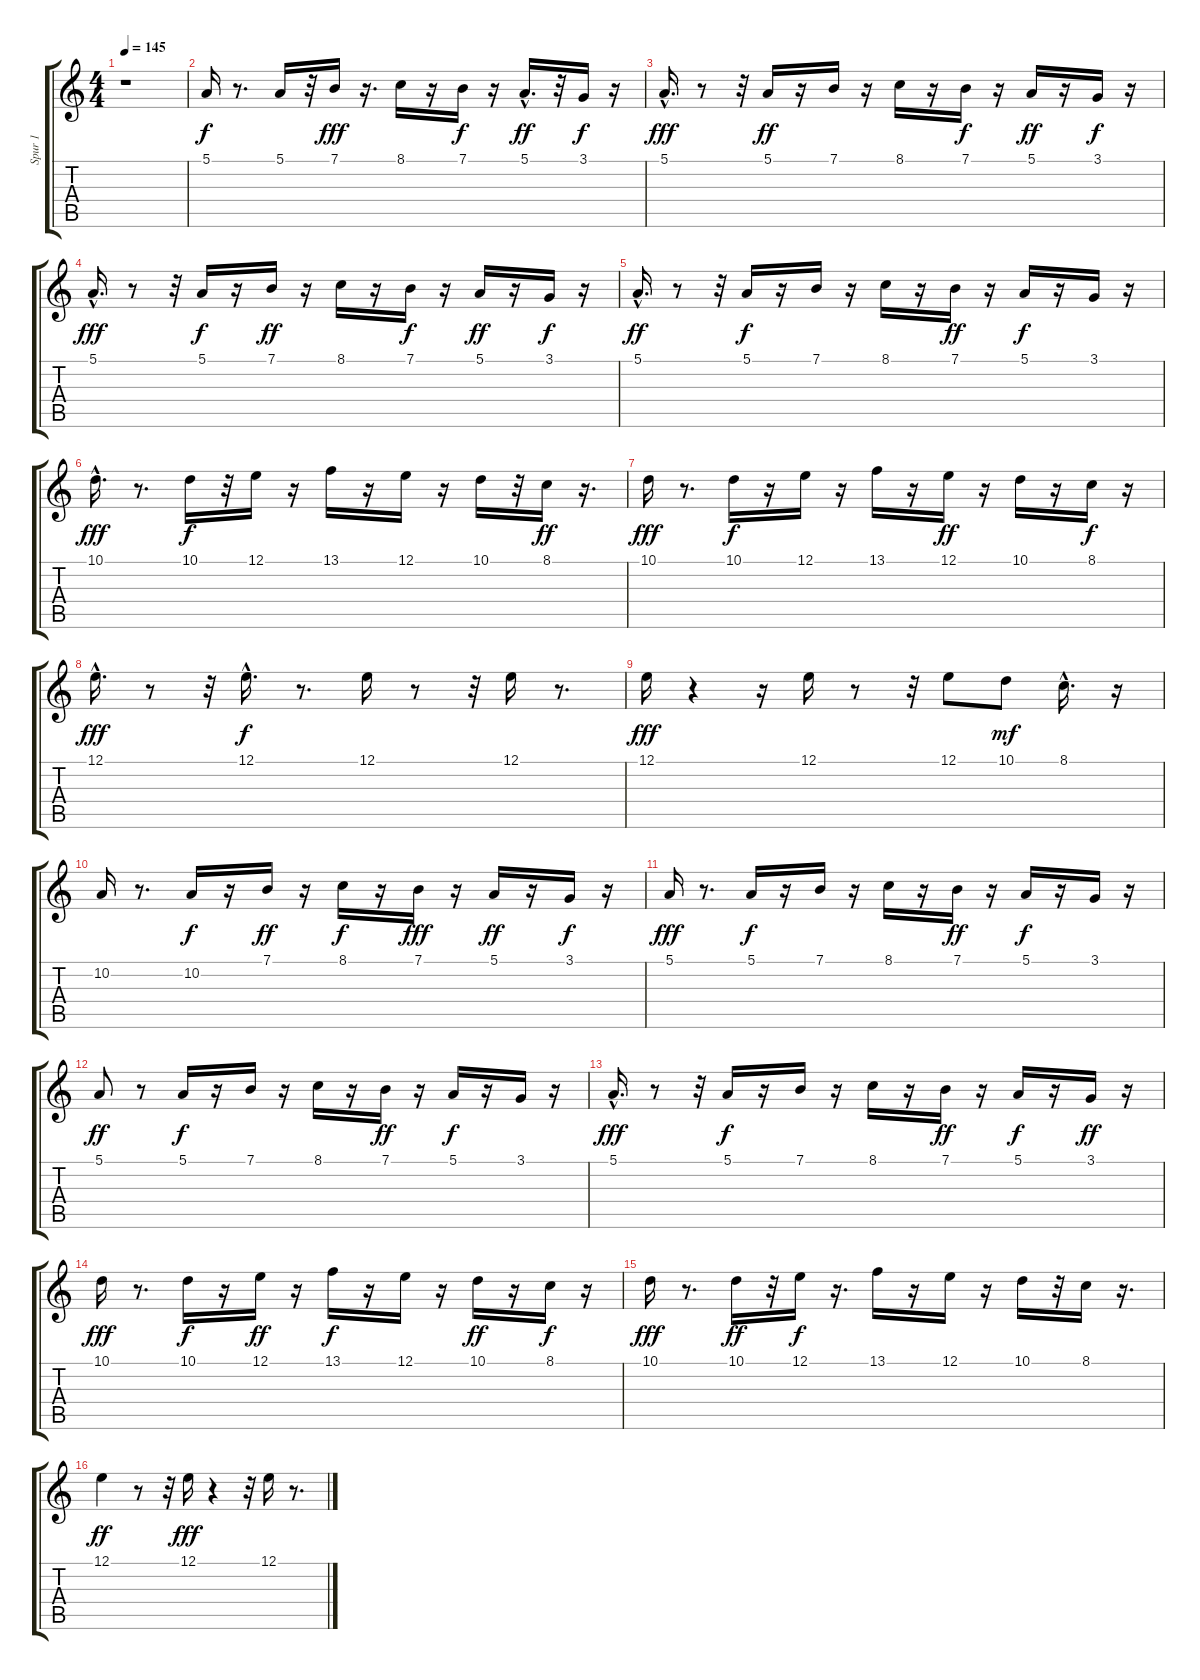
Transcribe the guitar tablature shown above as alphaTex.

\track ("Spur 1" "Spur 1") {instrument synthbrass1}
\staff {score tabs}
\tuning (E4 B3 G3 D3 A2 E2) {hide}
\ts (4 4)
\tempo 145
\clef g2
\ks c
r.1{dy f instrument synthbrass1} |
5.1.16 r.8{d} 5.1.16 r.32 7.1.16{dy fff} r.16{d} 8.1.16 r.16 7.1.16{dy f} r.16 5.1{hac}.16{d dy ff} r.32 3.1.16{dy f} r.16 |
5.1{hac}.16{d dy fff} r.8 r.32 5.1.16{dy ff} r.16 7.1.16 r.16 8.1.16 r.16 7.1.16{dy f} r.16 5.1.16{dy ff} r.16 3.1.16{dy f} r.16 |
5.1{hac}.16{d dy fff} r.8 r.32 5.1.16{dy f} r.16 7.1.16{dy ff} r.16 8.1.16 r.16 7.1.16{dy f} r.16 5.1.16{dy ff} r.16 3.1.16{dy f} r.16 |
5.1{hac}.16{d dy ff} r.8 r.32 5.1.16{dy f} r.16 7.1.16 r.16 8.1.16 r.16 7.1.16{dy ff} r.16 5.1.16{dy f} r.16 3.1.16 r.16 |
10.1{hac}.16{d dy fff} r.8{d} 10.1.16{dy f} r.32 12.1.16 r.16 13.1.16 r.16 12.1.16 r.16 10.1.16 r.32 8.1.16{dy ff} r.16{d} |
10.1.16{dy fff} r.8{d} 10.1.16{dy f} r.16 12.1.16 r.16 13.1.16 r.16 12.1.16{dy ff} r.16 10.1.16 r.16 8.1.16{dy f} r.16 |
12.1{hac}.16{d dy fff} r.8 r.32 12.1{hac}.16{d dy f} r.8{d} 12.1.16 r.8 r.32 12.1.16 r.8{d} |
12.1.16{dy fff} r.4 r.16 12.1.16 r.8 r.32 12.1.8 10.1.8{dy mf} 8.1{hac}.16{d} r.16 |
10.2.16 r.8{d} 10.2.16{dy f} r.16 7.1.16{dy ff} r.16 8.1.16{dy f} r.16 7.1.16{dy fff} r.16 5.1.16{dy ff} r.16 3.1.16{dy f} r.16 |
5.1.16{dy fff} r.8{d} 5.1.16{dy f} r.16 7.1.16 r.16 8.1.16 r.16 7.1.16{dy ff} r.16 5.1.16{dy f} r.16 3.1.16 r.16 |
5.1.8{dy ff} r.8 5.1.16{dy f} r.16 7.1.16 r.16 8.1.16 r.16 7.1.16{dy ff} r.16 5.1.16{dy f} r.16 3.1.16 r.16 |
5.1{hac}.16{d dy fff} r.8 r.32 5.1.16{dy f} r.16 7.1.16 r.16 8.1.16 r.16 7.1.16{dy ff} r.16 5.1.16{dy f} r.16 3.1.16{dy ff} r.16 |
10.1.16{dy fff} r.8{d} 10.1.16{dy f} r.16 12.1.16{dy ff} r.16 13.1.16{dy f} r.16 12.1.16 r.16 10.1.16{dy ff} r.16 8.1.16{dy f} r.16 |
10.1.16{dy fff} r.8{d} 10.1.16{dy ff} r.32 12.1.16{dy f} r.16{d} 13.1.16 r.16 12.1.16 r.16 10.1.16 r.32 8.1.16 r.16{d} |
12.1.4{dy ff} r.8 r.32 12.1.16{dy fff} r.4 r.32 12.1.16 r.8{d}
